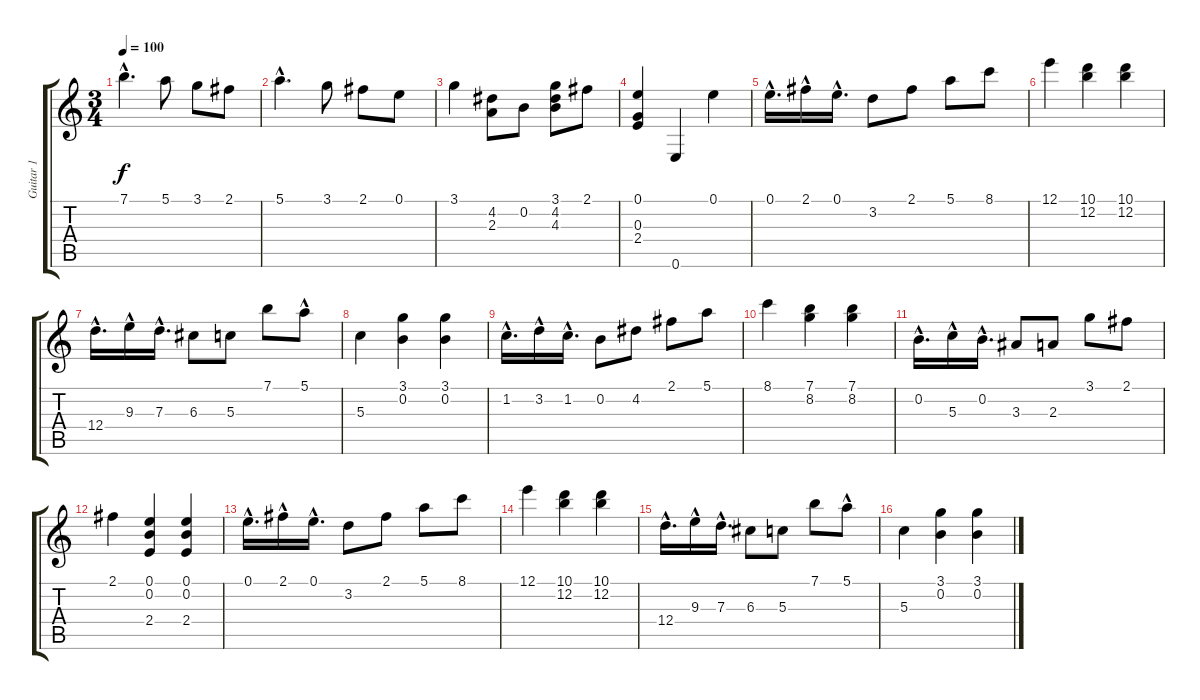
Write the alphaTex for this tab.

\track ("Guitar 1" "Guitar 1") {instrument acousticguitarnylon}
\staff {score tabs}
\tuning (E4 B3 G3 D3 A2 E2) {hide}
\ts (3 4)
\tempo 100
\clef g2
\ks c
7.1{hac}.4{d dy f} 5.1.8 3.1.8 2.1.8 |
5.1{hac}.4{d} 3.1.8 2.1.8 0.1.8 |
3.1.4 (4.2 2.3).8 0.2.8 (3.1 4.2 4.3).8 2.1.8 |
(0.1 0.3 2.4).4 0.6.4 0.1.4 |
0.1{hac}.16{d} 2.1{hac}.16 0.1{hac}.16{d} 3.2.8 2.1.8 5.1.8 8.1.8 |
12.1.4 (10.1 12.2).4 (10.1 12.2).4 |
12.4{hac}.16{d} 9.3{hac}.16 7.3{hac}.16{d} 6.3.8 5.3.8 7.1.8 5.1{hac}.8 |
5.3.4 (3.1 0.2).4 (3.1 0.2).4 |
1.2{hac}.16{d} 3.2{hac}.16 1.2{hac}.16{d} 0.2.8 4.2.8 2.1.8 5.1.8 |
8.1.4 (7.1 8.2).4 (7.1 8.2).4 |
0.2{hac}.16{d} 5.3{hac}.16 0.2{hac}.16{d} 3.3.8 2.3.8 3.1.8 2.1.8 |
2.1.4 (0.1 0.2 2.4).4 (0.1 0.2 2.4).4 |
0.1{hac}.16{d} 2.1{hac}.16 0.1{hac}.16{d} 3.2.8 2.1.8 5.1.8 8.1.8 |
12.1.4 (10.1 12.2).4 (10.1 12.2).4 |
12.4{hac}.16{d} 9.3{hac}.16 7.3{hac}.16{d} 6.3.8 5.3.8 7.1.8 5.1{hac}.8 |
5.3.4 (3.1 0.2).4 (3.1 0.2).4
